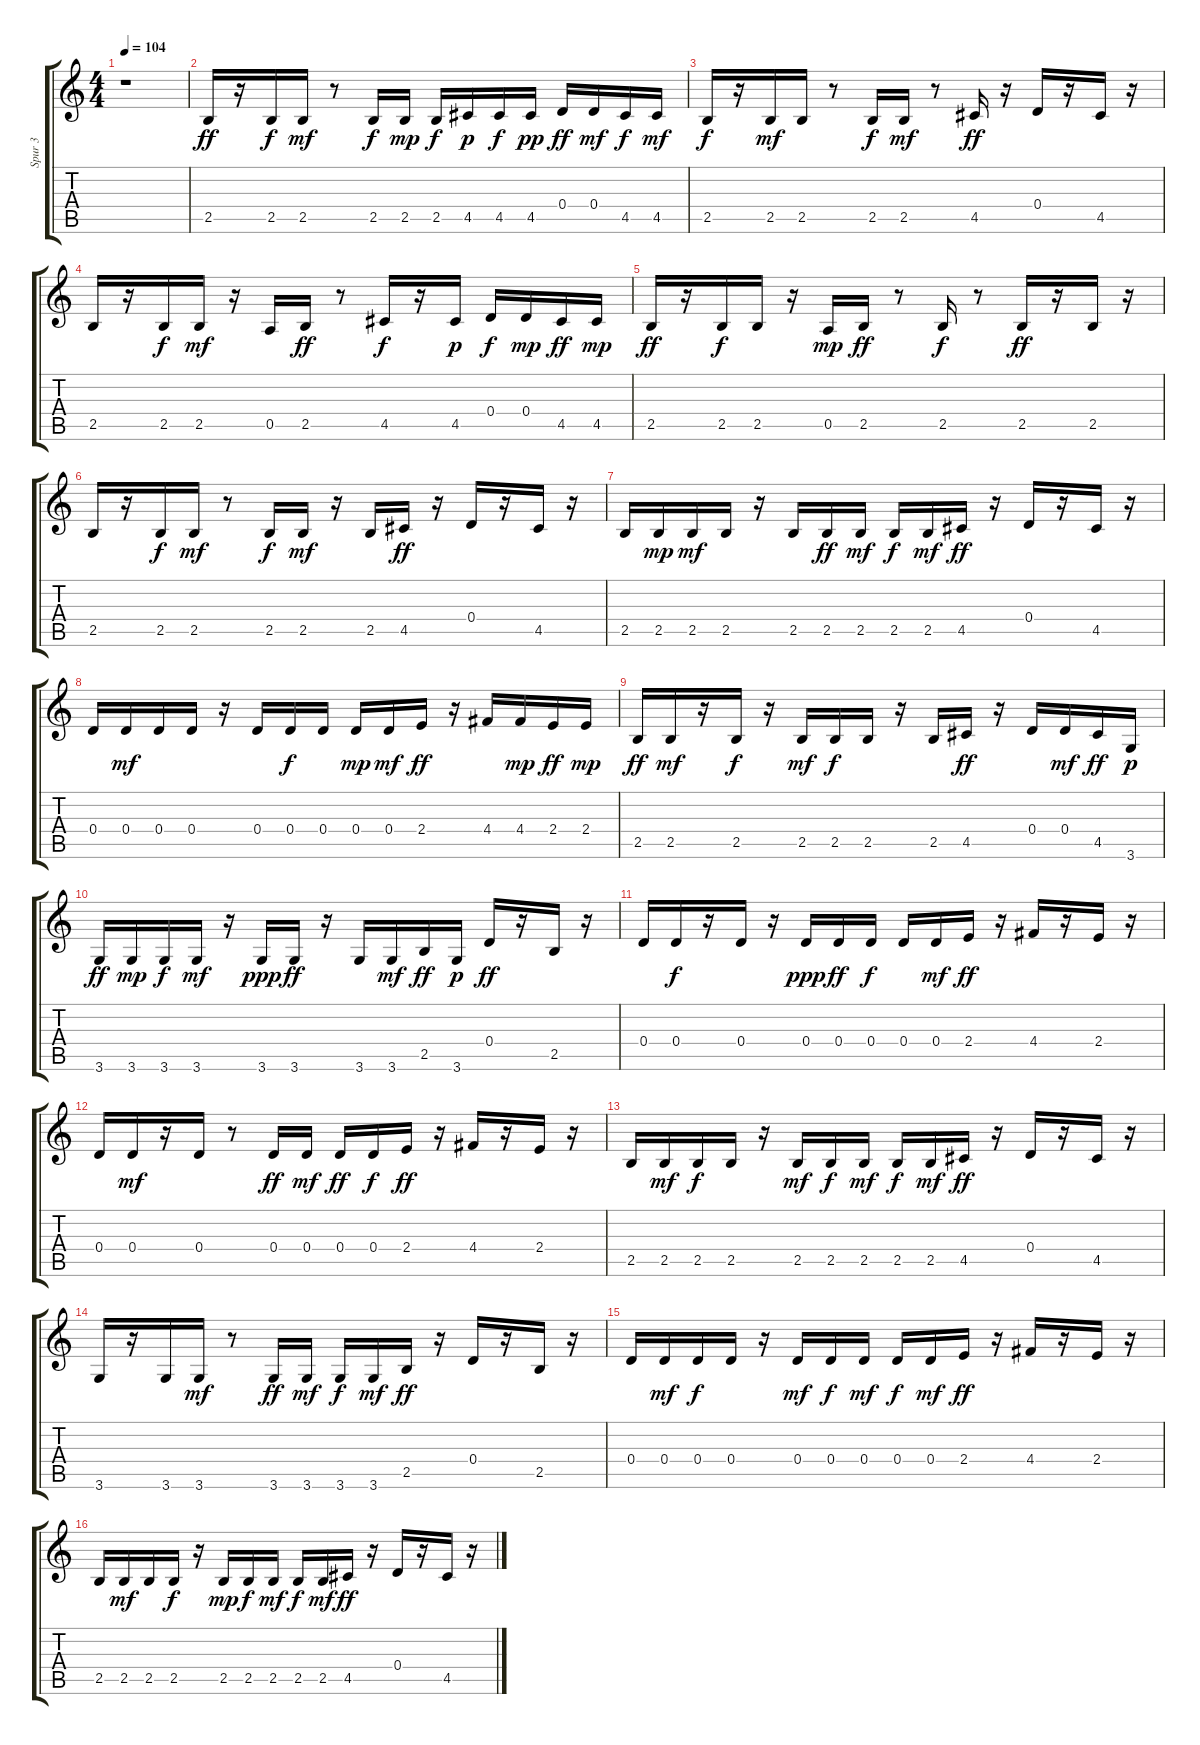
\track ("Spur 3" "Spur 3") {instrument electricguitarjazz}
\staff {score tabs}
\tuning (E4 B3 G3 D3 A2 E2) {hide}
\ts (4 4)
\tempo 104
\clef g2
\ks c
r.1{dy ff instrument electricguitarjazz} |
2.5.16 r.16 2.5.16{dy f} 2.5.16{dy mf} r.8 2.5.16{dy f} 2.5.16{dy mp} 2.5.16{dy f} 4.5.16{dy p} 4.5.16{dy f} 4.5.16{dy pp} 0.4.16{dy ff} 0.4.16{dy mf} 4.5.16{dy f} 4.5.16{dy mf} |
2.5.16{dy f} r.16 2.5.16{dy mf} 2.5.16 r.8 2.5.16{dy f} 2.5.16{dy mf} r.8 4.5.16{dy ff} r.16 0.4.16 r.16 4.5.16 r.16 |
2.5.16 r.16 2.5.16{dy f} 2.5.16{dy mf} r.16 0.5.16 2.5.16{dy ff} r.8 4.5.16{dy f} r.16 4.5.16{dy p} 0.4.16{dy f} 0.4.16{dy mp} 4.5.16{dy ff} 4.5.16{dy mp} |
2.5.16{dy ff} r.16 2.5.16{dy f} 2.5.16 r.16 0.5.16{dy mp} 2.5.16{dy ff} r.8 2.5.16{dy f} r.8 2.5.16{dy ff} r.16 2.5.16 r.16 |
2.5.16 r.16 2.5.16{dy f} 2.5.16{dy mf} r.8 2.5.16{dy f} 2.5.16{dy mf} r.16 2.5.16 4.5.16{dy ff} r.16 0.4.16 r.16 4.5.16 r.16 |
2.5.16 2.5.16{dy mp} 2.5.16{dy mf} 2.5.16 r.16 2.5.16 2.5.16{dy ff} 2.5.16{dy mf} 2.5.16{dy f} 2.5.16{dy mf} 4.5.16{dy ff} r.16 0.4.16 r.16 4.5.16 r.16 |
0.4.16 0.4.16{dy mf} 0.4.16 0.4.16 r.16 0.4.16 0.4.16{dy f} 0.4.16 0.4.16{dy mp} 0.4.16{dy mf} 2.4.16{dy ff} r.16 4.4.16 4.4.16{dy mp} 2.4.16{dy ff} 2.4.16{dy mp} |
2.5.16{dy ff} 2.5.16{dy mf} r.16 2.5.16{dy f} r.16 2.5.16{dy mf} 2.5.16{dy f} 2.5.16 r.16 2.5.16 4.5.16{dy ff} r.16 0.4.16 0.4.16{dy mf} 4.5.16{dy ff} 3.6.16{dy p} |
3.6.16{dy ff} 3.6.16{dy mp} 3.6.16{dy f} 3.6.16{dy mf} r.16 3.6.16{dy ppp} 3.6.16{dy ff} r.16 3.6.16 3.6.16{dy mf} 2.5.16{dy ff} 3.6.16{dy p} 0.4.16{dy ff} r.16 2.5.16 r.16 |
0.4.16 0.4.16{dy f} r.16 0.4.16 r.16 0.4.16{dy ppp} 0.4.16{dy ff} 0.4.16{dy f} 0.4.16 0.4.16{dy mf} 2.4.16{dy ff} r.16 4.4.16 r.16 2.4.16 r.16 |
0.4.16 0.4.16{dy mf} r.16 0.4.16 r.8 0.4.16{dy ff} 0.4.16{dy mf} 0.4.16{dy ff} 0.4.16{dy f} 2.4.16{dy ff} r.16 4.4.16 r.16 2.4.16 r.16 |
2.5.16 2.5.16{dy mf} 2.5.16{dy f} 2.5.16 r.16 2.5.16{dy mf} 2.5.16{dy f} 2.5.16{dy mf} 2.5.16{dy f} 2.5.16{dy mf} 4.5.16{dy ff} r.16 0.4.16 r.16 4.5.16 r.16 |
3.6.16 r.16 3.6.16 3.6.16{dy mf} r.8 3.6.16{dy ff} 3.6.16{dy mf} 3.6.16{dy f} 3.6.16{dy mf} 2.5.16{dy ff} r.16 0.4.16 r.16 2.5.16 r.16 |
0.4.16 0.4.16{dy mf} 0.4.16{dy f} 0.4.16 r.16 0.4.16{dy mf} 0.4.16{dy f} 0.4.16{dy mf} 0.4.16{dy f} 0.4.16{dy mf} 2.4.16{dy ff} r.16 4.4.16 r.16 2.4.16 r.16 |
2.5.16 2.5.16{dy mf} 2.5.16 2.5.16{dy f} r.16 2.5.16{dy mp} 2.5.16{dy f} 2.5.16{dy mf} 2.5.16{dy f} 2.5.16{dy mf} 4.5.16{dy ff} r.16 0.4.16 r.16 4.5.16 r.16
